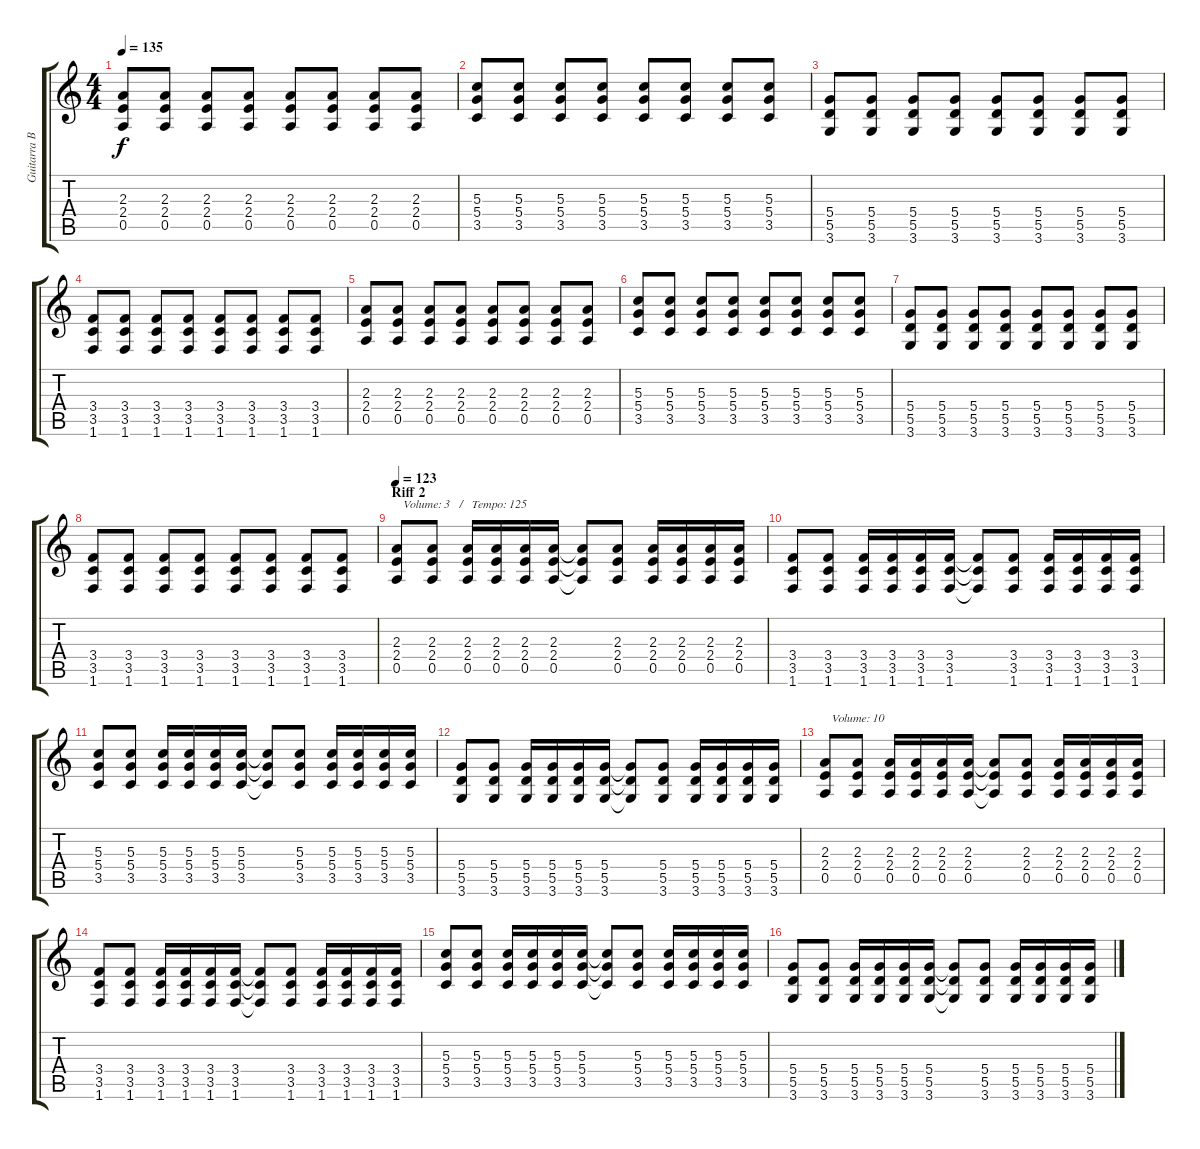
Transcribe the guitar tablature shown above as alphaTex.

\track ("Guitarra Base" "Guitarra B") {instrument distortionguitar}
\staff {score tabs}
\tuning (E4 B3 G3 D3 A2 E2) {hide}
\ts (4 4)
\tempo 135
\clef g2
\ks c
(2.3 2.4 0.5).8{dy f} (2.3 2.4 0.5).8 (2.3 2.4 0.5).8 (2.3 2.4 0.5).8 (2.3 2.4 0.5).8 (2.3 2.4 0.5).8 (2.3 2.4 0.5).8 (2.3 2.4 0.5).8 |
(5.3 5.4 3.5).8 (5.3 5.4 3.5).8 (5.3 5.4 3.5).8 (5.3 5.4 3.5).8 (5.3 5.4 3.5).8 (5.3 5.4 3.5).8 (5.3 5.4 3.5).8 (5.3 5.4 3.5).8 |
(5.4 5.5 3.6).8 (5.4 5.5 3.6).8 (5.4 5.5 3.6).8 (5.4 5.5 3.6).8 (5.4 5.5 3.6).8 (5.4 5.5 3.6).8 (5.4 5.5 3.6).8 (5.4 5.5 3.6).8 |
(3.4 3.5 1.6).8 (3.4 3.5 1.6).8 (3.4 3.5 1.6).8 (3.4 3.5 1.6).8 (3.4 3.5 1.6).8 (3.4 3.5 1.6).8 (3.4 3.5 1.6).8 (3.4 3.5 1.6).8 |
(2.3 2.4 0.5).8 (2.3 2.4 0.5).8 (2.3 2.4 0.5).8 (2.3 2.4 0.5).8 (2.3 2.4 0.5).8 (2.3 2.4 0.5).8 (2.3 2.4 0.5).8 (2.3 2.4 0.5).8 |
(5.3 5.4 3.5).8 (5.3 5.4 3.5).8 (5.3 5.4 3.5).8 (5.3 5.4 3.5).8 (5.3 5.4 3.5).8 (5.3 5.4 3.5).8 (5.3 5.4 3.5).8 (5.3 5.4 3.5).8 |
(5.4 5.5 3.6).8 (5.4 5.5 3.6).8 (5.4 5.5 3.6).8 (5.4 5.5 3.6).8 (5.4 5.5 3.6).8 (5.4 5.5 3.6).8 (5.4 5.5 3.6).8 (5.4 5.5 3.6).8 |
(3.4 3.5 1.6).8 (3.4 3.5 1.6).8 (3.4 3.5 1.6).8 (3.4 3.5 1.6).8 (3.4 3.5 1.6).8 (3.4 3.5 1.6).8 (3.4 3.5 1.6).8 (3.4 3.5 1.6).8 |
\section ("" "Riff 2")
\tempo 123
(2.3 2.4 0.5).8{txt "  Volume: 3   /   Tempo: 125" volume 3} (2.3 2.4 0.5).8 (2.3 2.4 0.5).16 (2.3 2.4 0.5).16 (2.3 2.4 0.5).16 (2.3 2.4 0.5).16 (2.3{t} 2.4{t} 0.5{t}).8 (2.3 2.4 0.5).8 (2.3 2.4 0.5).16 (2.3 2.4 0.5).16 (2.3 2.4 0.5).16 (2.3 2.4 0.5).16 |
(3.4 3.5 1.6).8 (3.4 3.5 1.6).8 (3.4 3.5 1.6).16 (3.4 3.5 1.6).16 (3.4 3.5 1.6).16 (3.4 3.5 1.6).16 (3.4{t} 3.5{t} 1.6{t}).8 (3.4 3.5 1.6).8 (3.4 3.5 1.6).16 (3.4 3.5 1.6).16 (3.4 3.5 1.6).16 (3.4 3.5 1.6).16 |
(5.3 5.4 3.5).8 (5.3 5.4 3.5).8 (5.3 5.4 3.5).16 (5.3 5.4 3.5).16 (5.3 5.4 3.5).16 (5.3 5.4 3.5).16 (5.3{t} 5.4{t} 3.5{t}).8 (5.3 5.4 3.5).8 (5.3 5.4 3.5).16 (5.3 5.4 3.5).16 (5.3 5.4 3.5).16 (5.3 5.4 3.5).16 |
(5.4 5.5 3.6).8 (5.4 5.5 3.6).8 (5.4 5.5 3.6).16 (5.4 5.5 3.6).16 (5.4 5.5 3.6).16 (5.4 5.5 3.6).16 (5.4{t} 5.5{t} 3.6{t}).8 (5.4 5.5 3.6).8 (5.4 5.5 3.6).16 (5.4 5.5 3.6).16 (5.4 5.5 3.6).16 (5.4 5.5 3.6).16 |
(2.3 2.4 0.5).8{txt "  Volume: 10" volume 10} (2.3 2.4 0.5).8 (2.3 2.4 0.5).16 (2.3 2.4 0.5).16 (2.3 2.4 0.5).16 (2.3 2.4 0.5).16 (2.3{t} 2.4{t} 0.5{t}).8 (2.3 2.4 0.5).8 (2.3 2.4 0.5).16 (2.3 2.4 0.5).16 (2.3 2.4 0.5).16 (2.3 2.4 0.5).16 |
(3.4 3.5 1.6).8 (3.4 3.5 1.6).8 (3.4 3.5 1.6).16 (3.4 3.5 1.6).16 (3.4 3.5 1.6).16 (3.4 3.5 1.6).16 (3.4{t} 3.5{t} 1.6{t}).8 (3.4 3.5 1.6).8 (3.4 3.5 1.6).16 (3.4 3.5 1.6).16 (3.4 3.5 1.6).16 (3.4 3.5 1.6).16 |
(5.3 5.4 3.5).8 (5.3 5.4 3.5).8 (5.3 5.4 3.5).16 (5.3 5.4 3.5).16 (5.3 5.4 3.5).16 (5.3 5.4 3.5).16 (5.3{t} 5.4{t} 3.5{t}).8 (5.3 5.4 3.5).8 (5.3 5.4 3.5).16 (5.3 5.4 3.5).16 (5.3 5.4 3.5).16 (5.3 5.4 3.5).16 |
(5.4 5.5 3.6).8 (5.4 5.5 3.6).8 (5.4 5.5 3.6).16 (5.4 5.5 3.6).16 (5.4 5.5 3.6).16 (5.4 5.5 3.6).16 (5.4{t} 5.5{t} 3.6{t}).8 (5.4 5.5 3.6).8 (5.4 5.5 3.6).16 (5.4 5.5 3.6).16 (5.4 5.5 3.6).16 (5.4 5.5 3.6).16
